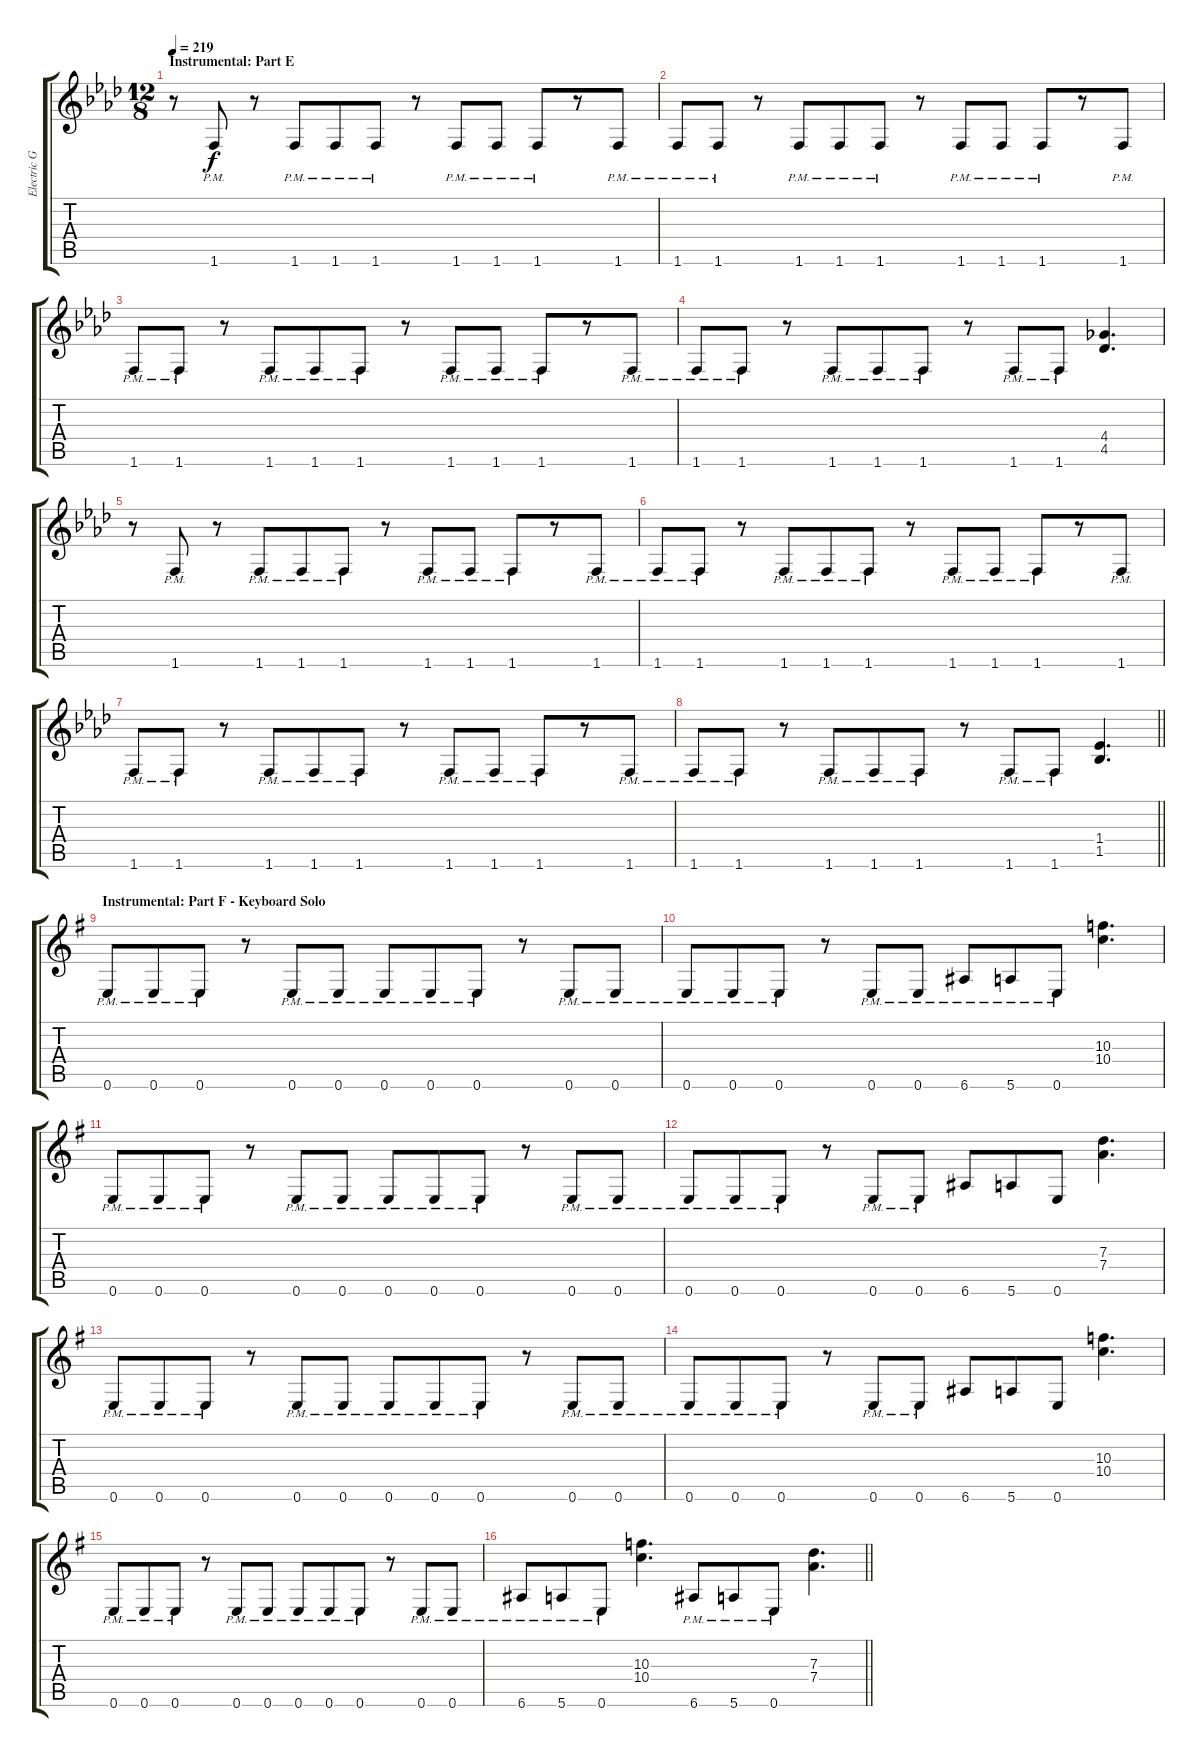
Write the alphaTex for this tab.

\track ("Electric Guitar II" "Electric G") {instrument distortionguitar bank 1}
\staff {score tabs}
\tuning (E4 B3 G3 D3 A2 E2) {hide}
\ts (12 8)
\section ("" "Instrumental: Part E")
\tempo 219
\clef g2
\ks ab
r.8{dy f} 1.6{pm}.8 r.8 1.6{pm}.8 1.6{pm}.8 1.6{pm}.8 r.8 1.6{pm}.8 1.6{pm}.8 1.6{pm}.8 r.8 1.6{pm}.8 |
1.6{pm}.8 1.6{pm}.8 r.8 1.6{pm}.8 1.6{pm}.8 1.6{pm}.8 r.8 1.6{pm}.8 1.6{pm}.8 1.6{pm}.8 r.8 1.6{pm}.8 |
1.6{pm}.8 1.6{pm}.8 r.8 1.6{pm}.8 1.6{pm}.8 1.6{pm}.8 r.8 1.6{pm}.8 1.6{pm}.8 1.6{pm}.8 r.8 1.6{pm}.8 |
1.6{pm}.8 1.6{pm}.8 r.8 1.6{pm}.8 1.6{pm}.8 1.6{pm}.8 r.8 1.6{pm}.8 1.6{pm}.8 (4.4 4.5).4{d} |
r.8 1.6{pm}.8 r.8 1.6{pm}.8 1.6{pm}.8 1.6{pm}.8 r.8 1.6{pm}.8 1.6{pm}.8 1.6{pm}.8 r.8 1.6{pm}.8 |
1.6{pm}.8 1.6{pm}.8 r.8 1.6{pm}.8 1.6{pm}.8 1.6{pm}.8 r.8 1.6{pm}.8 1.6{pm}.8 1.6{pm}.8 r.8 1.6{pm}.8 |
1.6{pm}.8 1.6{pm}.8 r.8 1.6{pm}.8 1.6{pm}.8 1.6{pm}.8 r.8 1.6{pm}.8 1.6{pm}.8 1.6{pm}.8 r.8 1.6{pm}.8 |
\barLineRight lightlight
1.6{pm}.8 1.6{pm}.8 r.8 1.6{pm}.8 1.6{pm}.8 1.6{pm}.8 r.8 1.6{pm}.8 1.6{pm}.8 (1.4 1.5).4{d} |
\section ("" "Instrumental: Part F - Keyboard Solo")
\ks g
0.6{pm}.8 0.6{pm}.8 0.6{pm}.8 r.8 0.6{pm}.8 0.6{pm}.8 0.6{pm}.8 0.6{pm}.8 0.6{pm}.8 r.8 0.6{pm}.8 0.6{pm}.8 |
0.6{pm}.8 0.6{pm}.8 0.6{pm}.8 r.8 0.6{pm}.8 0.6{pm}.8 6.6{pm}.8 5.6{pm}.8 0.6{pm}.8 (10.3 10.4).4{d} |
0.6{pm}.8 0.6{pm}.8 0.6{pm}.8 r.8 0.6{pm}.8 0.6{pm}.8 0.6{pm}.8 0.6{pm}.8 0.6{pm}.8 r.8 0.6{pm}.8 0.6{pm}.8 |
0.6{pm}.8 0.6{pm}.8 0.6{pm}.8 r.8 0.6{pm}.8 0.6{pm}.8 6.6.8 5.6.8 0.6.8 (7.3 7.4).4{d} |
0.6{pm}.8 0.6{pm}.8 0.6{pm}.8 r.8 0.6{pm}.8 0.6{pm}.8 0.6{pm}.8 0.6{pm}.8 0.6{pm}.8 r.8 0.6{pm}.8 0.6{pm}.8 |
0.6{pm}.8 0.6{pm}.8 0.6{pm}.8 r.8 0.6{pm}.8 0.6{pm}.8 6.6.8 5.6.8 0.6.8 (10.3 10.4).4{d} |
0.6{pm}.8 0.6{pm}.8 0.6{pm}.8 r.8 0.6{pm}.8 0.6{pm}.8 0.6{pm}.8 0.6{pm}.8 0.6{pm}.8 r.8 0.6{pm}.8 0.6{pm}.8 |
\barLineRight lightlight
6.6{pm}.8 5.6{pm}.8 0.6{pm}.8 (10.3 10.4).4{d} 6.6{pm}.8 5.6{pm}.8 0.6{pm}.8 (7.3 7.4).4{d}
